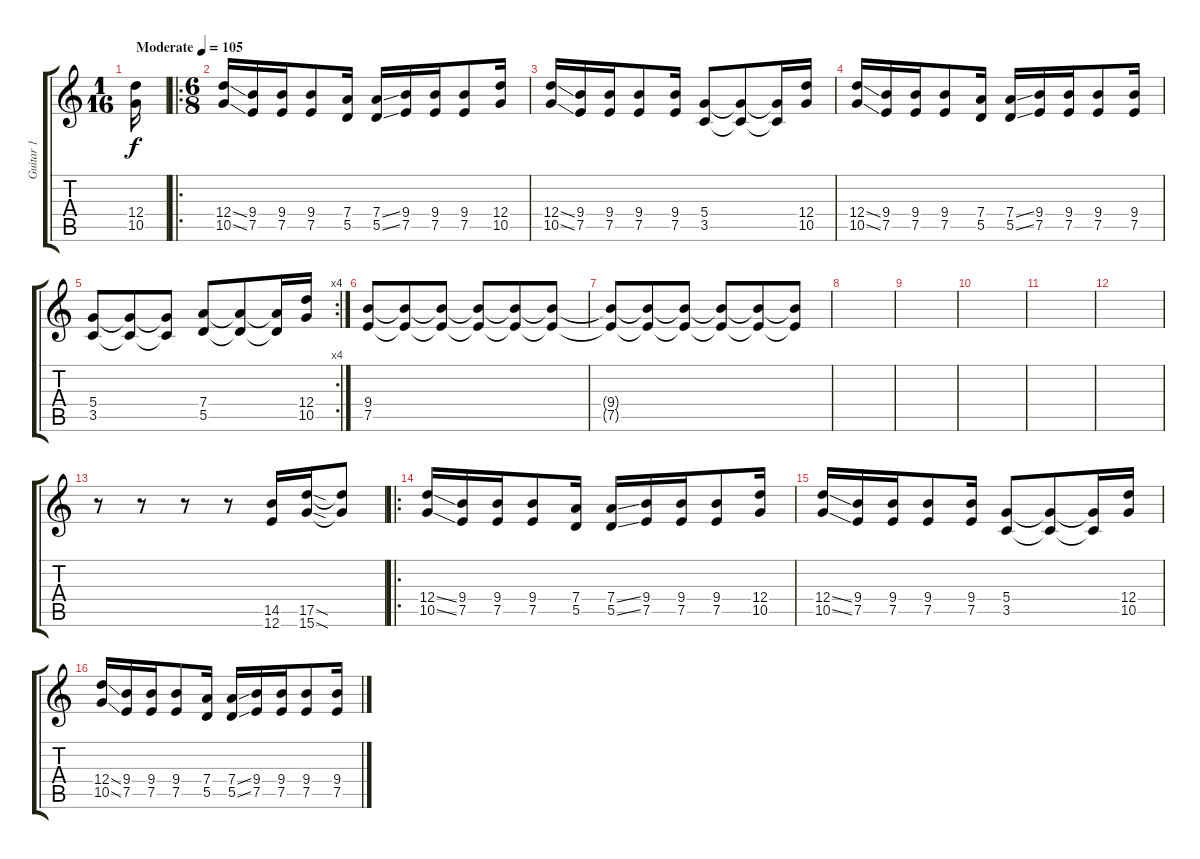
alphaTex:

\track ("Guitar 1" "Guitar 1") {instrument distortionguitar}
\staff {score tabs}
\tuning (E4 B3 G3 D3 A2 E2) {hide}
\ts (1 16)
\tempo (105 "Moderate")
\clef g2
\ks c
(12.4 10.5).16{dy f instrument distortionguitar} |
\ro
\ts (6 8)
(12.4{ss} 10.5{ss}).16 (9.4 7.5).16 (9.4 7.5).16 (9.4 7.5).8 (7.4 5.5).16 (7.4{ss} 5.5{ss}).16 (9.4 7.5).16 (9.4 7.5).16 (9.4 7.5).8 (12.4 10.5).16 |
(12.4{ss} 10.5{ss}).16 (9.4 7.5).16 (9.4 7.5).16 (9.4 7.5).8 (9.4 7.5).16 (5.4 3.5).8 (5.4{t} 3.5{t}).8 (5.4{t} 3.5{t}).16 (12.4 10.5).16 |
(12.4{ss} 10.5{ss}).16 (9.4 7.5).16 (9.4 7.5).16 (9.4 7.5).8 (7.4 5.5).16 (7.4{ss} 5.5{ss}).16 (9.4 7.5).16 (9.4 7.5).16 (9.4 7.5).8 (9.4 7.5).16 |
\rc 4
(5.4 3.5).8 (5.4{t} 3.5{t}).8 (5.4{t} 3.5{t}).8 (7.4 5.5).8 (7.4{t} 5.5{t}).8 (7.4{t} 5.5{t}).16 (12.4 10.5).16 |
(9.4 7.5).8 (9.4{t} 7.5{t}).8 (9.4{t} 7.5{t}).8 (9.4{t} 7.5{t}).8 (9.4{t} 7.5{t}).8 (9.4{t} 7.5{t}).8 |
(9.4{t} 7.5{t}).8 (9.4{t} 7.5{t}).8 (9.4{t} 7.5{t}).8 (9.4{t} 7.5{t}).8 (9.4{t} 7.5{t}).8 (9.4{t} 7.5{t}).8 |
|
|
|
|
|
r.8 r.8 r.8 r.8 (14.5 12.6).16 (17.5{sod} 15.6{sod}).16 (17.5{t} 15.6{t}).8 |
\ro
(12.4{ss} 10.5{ss}).16 (9.4 7.5).16 (9.4 7.5).16 (9.4 7.5).8 (7.4 5.5).16 (7.4{ss} 5.5{ss}).16 (9.4 7.5).16 (9.4 7.5).16 (9.4 7.5).8 (12.4 10.5).16 |
(12.4{ss} 10.5{ss}).16 (9.4 7.5).16 (9.4 7.5).16 (9.4 7.5).8 (9.4 7.5).16 (5.4 3.5).8 (5.4{t} 3.5{t}).8 (5.4{t} 3.5{t}).16 (12.4 10.5).16 |
(12.4{ss} 10.5{ss}).16 (9.4 7.5).16 (9.4 7.5).16 (9.4 7.5).8 (7.4 5.5).16 (7.4{ss} 5.5{ss}).16 (9.4 7.5).16 (9.4 7.5).16 (9.4 7.5).8 (9.4 7.5).16
